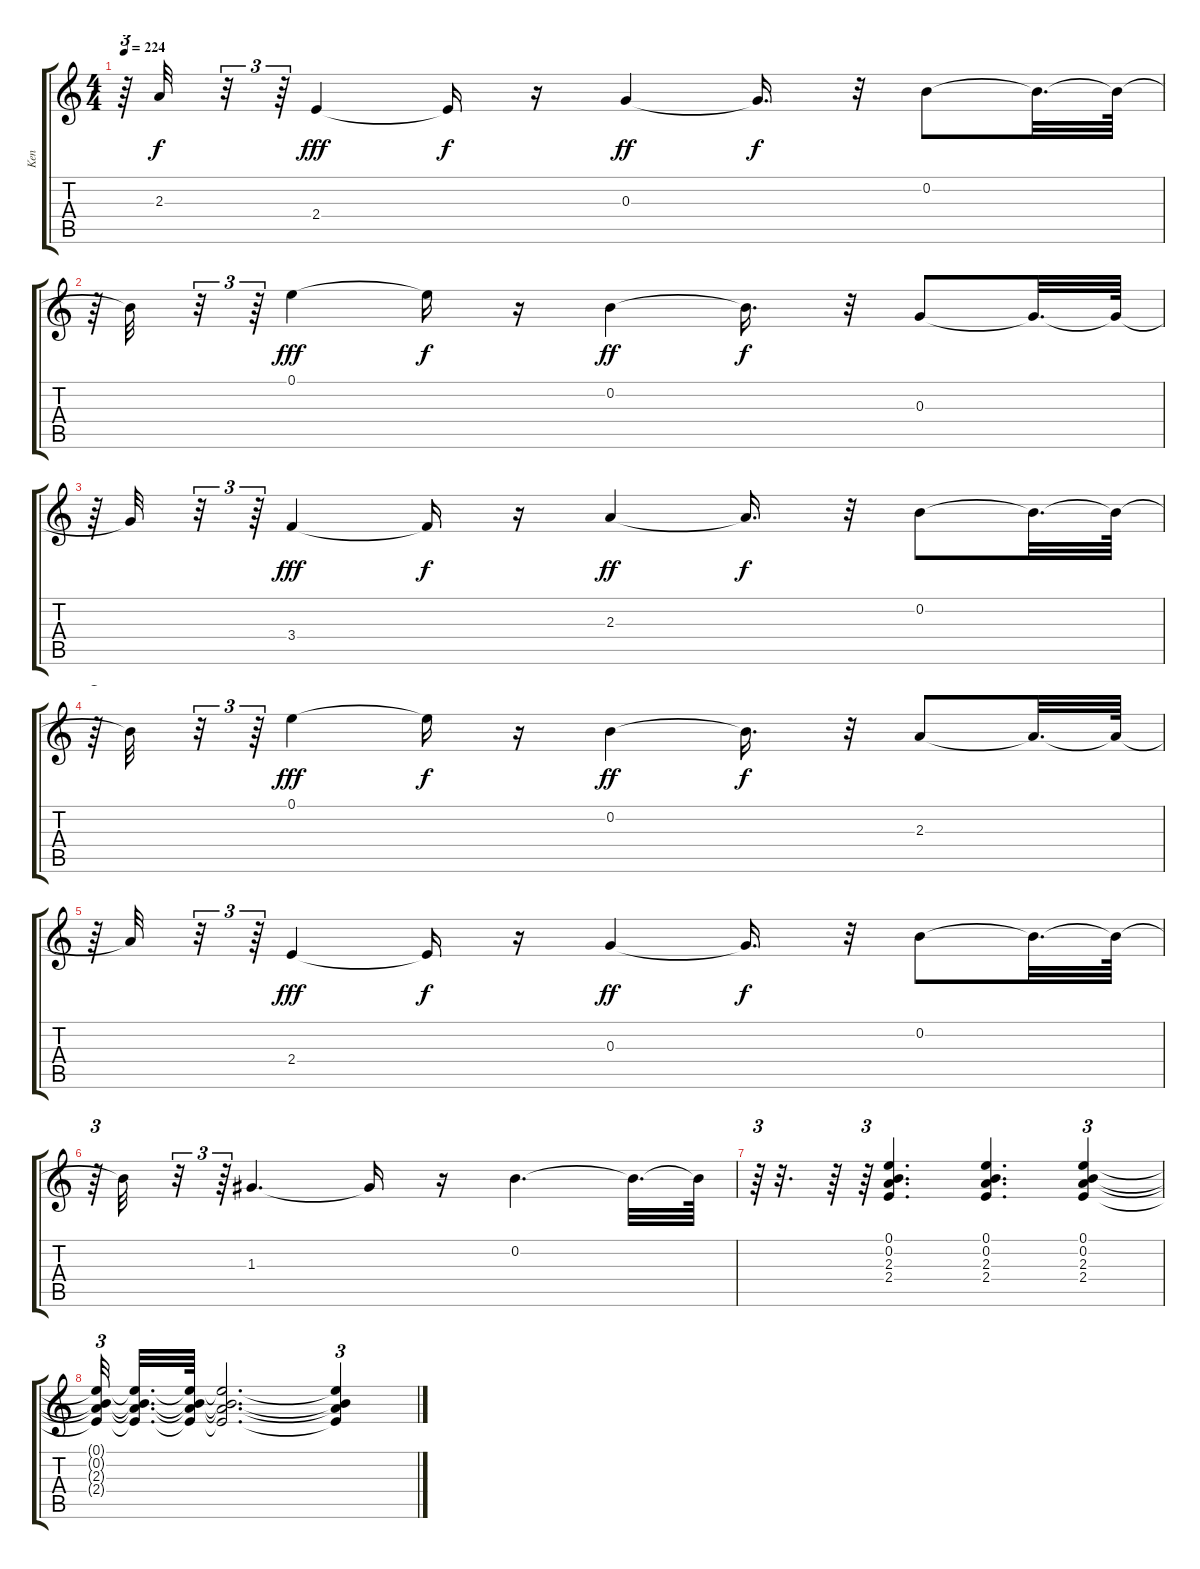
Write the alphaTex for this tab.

\track ("Ken" "Ken") {instrument electricguitarjazz}
\staff {score tabs}
\tuning (E4 B3 G3 D3 A2 E2) {hide}
\ts (4 4)
\tempo 224
\clef g2
\ks c
r.64{tu (3 2) dy f} 2.3{t}.32 r.32{tu (3 2)} r.64{tu (3 2)} 2.4.4{dy fff} 2.4{t}.16{dy f} r.16 0.3.4{dy ff} 0.3{t}.16{d dy f} r.32 0.2.8 0.2{t}.32{d} 0.2{t}.64 |
r.64{tu (3 2)} 0.2{t}.32 r.32{tu (3 2)} r.64{tu (3 2)} 0.1.4{dy fff} 0.1{t}.16{dy f} r.16 0.2.4{dy ff} 0.2{t}.16{d dy f} r.32 0.3.8 0.3{t}.32{d} 0.3{t}.64 |
r.64{tu (3 2)} 0.3{t}.32 r.32{tu (3 2)} r.64{tu (3 2)} 3.4.4{dy fff} 3.4{t}.16{dy f} r.16 2.3.4{dy ff} 2.3{t}.16{d dy f} r.32 0.2.8 0.2{t}.32{d} 0.2{t}.64 |
r.64{tu (3 2)} 0.2{t}.32 r.32{tu (3 2)} r.64{tu (3 2)} 0.1.4{dy fff} 0.1{t}.16{dy f} r.16 0.2.4{dy ff} 0.2{t}.16{d dy f} r.32 2.3.8 2.3{t}.32{d} 2.3{t}.64 |
r.64{tu (3 2)} 2.3{t}.32 r.32{tu (3 2)} r.64{tu (3 2)} 2.4.4{dy fff} 2.4{t}.16{dy f} r.16 0.3.4{dy ff} 0.3{t}.16{d dy f} r.32 0.2.8 0.2{t}.32{d} 0.2{t}.64 |
r.64{tu (3 2)} 0.2{t}.32 r.32{tu (3 2)} r.64{tu (3 2)} 1.3.4{d} 1.3{t}.16 r.16 0.2.4{d} 0.2{t}.32{d} 0.2{t}.64 |
r.64{tu (3 2)} r.32{d} r.64 r.64{tu (3 2)} (0.1 0.2 2.3 2.4).4{d} (0.1 0.2 2.3 2.4).4{d volume 14} (0.1 0.2 2.3 2.4).4{tu (3 2) volume 14} |
(0.1{t} 0.2{t} 2.3{t} 2.4{t}).32{tu (3 2) beam splitsecondary} (0.1{t} 0.2{t} 2.3{t} 2.4{t}).32{d} (0.1{t} 0.2{t} 2.3{t} 2.4{t}).64 (0.1{t} 0.2{t} 2.3{t} 2.4{t}).2{d} (0.1{t} 0.2{t} 2.3{t} 2.4{t}).4{tu (3 2)}
